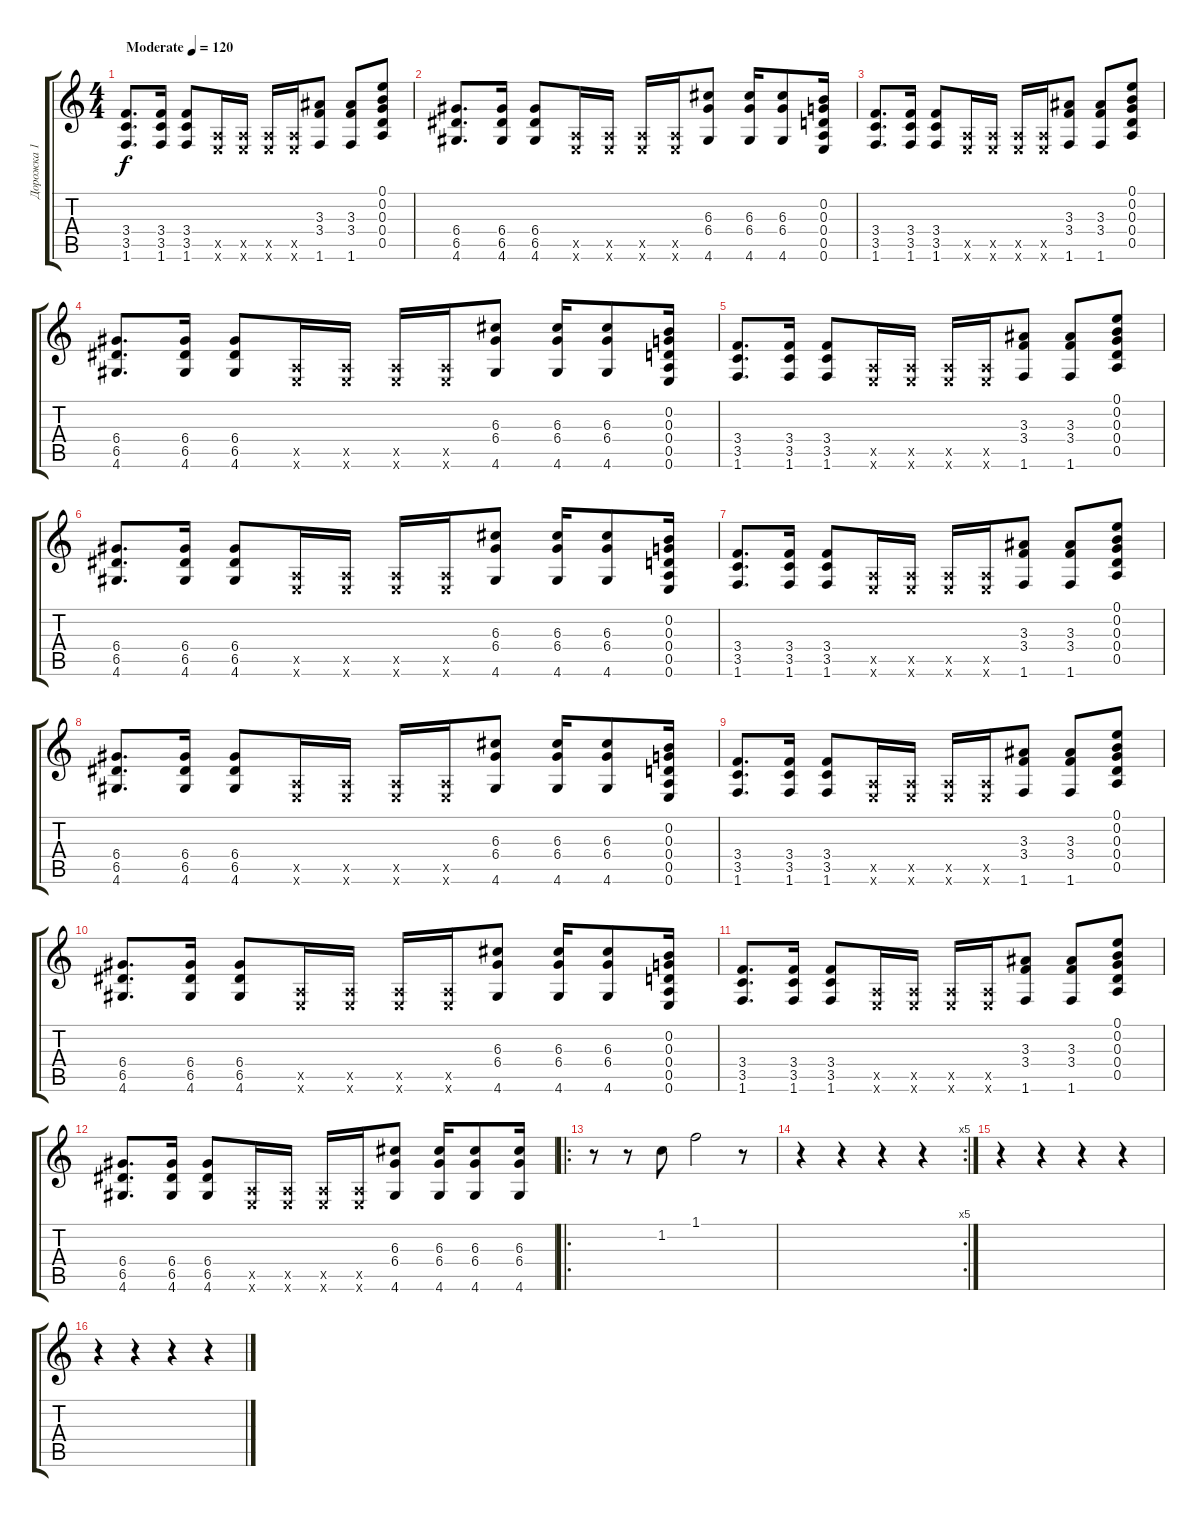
\track ("Дорожка 1" "Дорожка 1") {instrument electricguitarclean}
\staff {score tabs}
\tuning (E4 B3 G3 D3 A2 E2) {hide}
\ts (4 4)
\tempo (120 "Moderate")
\clef g2
\ks c
(3.4 3.5 1.6).8{d dy f instrument electricguitarclean} (3.4 3.5 1.6).16 (3.4 3.5 1.6).8 (0.5{x} 0.6{x}).16 (0.5{x} 0.6{x}).16 (0.5{x} 0.6{x}).16 (0.5{x} 0.6{x}).16 (3.3 3.4 1.6).8 (3.3 3.4 1.6).8 (0.1 0.2 0.3 0.4 0.5).8 |
(6.4 6.5 4.6).8{d} (6.4 6.5 4.6).16 (6.4 6.5 4.6).8 (0.5{x} 0.6{x}).16 (0.5{x} 0.6{x}).16 (0.5{x} 0.6{x}).16 (0.5{x} 0.6{x}).16 (6.3 6.4 4.6).8 (6.3 6.4 4.6).16 (6.3 6.4 4.6).8 (0.2 0.3 0.4 0.5 0.6).16 |
(3.4 3.5 1.6).8{d} (3.4 3.5 1.6).16 (3.4 3.5 1.6).8 (0.5{x} 0.6{x}).16 (0.5{x} 0.6{x}).16 (0.5{x} 0.6{x}).16 (0.5{x} 0.6{x}).16 (3.3 3.4 1.6).8 (3.3 3.4 1.6).8 (0.1 0.2 0.3 0.4 0.5).8 |
(6.4 6.5 4.6).8{d} (6.4 6.5 4.6).16 (6.4 6.5 4.6).8 (0.5{x} 0.6{x}).16 (0.5{x} 0.6{x}).16 (0.5{x} 0.6{x}).16 (0.5{x} 0.6{x}).16 (6.3 6.4 4.6).8 (6.3 6.4 4.6).16 (6.3 6.4 4.6).8 (0.2 0.3 0.4 0.5 0.6).16 |
(3.4 3.5 1.6).8{d} (3.4 3.5 1.6).16 (3.4 3.5 1.6).8 (0.5{x} 0.6{x}).16 (0.5{x} 0.6{x}).16 (0.5{x} 0.6{x}).16 (0.5{x} 0.6{x}).16 (3.3 3.4 1.6).8 (3.3 3.4 1.6).8 (0.1 0.2 0.3 0.4 0.5).8 |
(6.4 6.5 4.6).8{d} (6.4 6.5 4.6).16 (6.4 6.5 4.6).8 (0.5{x} 0.6{x}).16 (0.5{x} 0.6{x}).16 (0.5{x} 0.6{x}).16 (0.5{x} 0.6{x}).16 (6.3 6.4 4.6).8 (6.3 6.4 4.6).16 (6.3 6.4 4.6).8 (0.2 0.3 0.4 0.5 0.6).16 |
(3.4 3.5 1.6).8{d} (3.4 3.5 1.6).16 (3.4 3.5 1.6).8 (0.5{x} 0.6{x}).16 (0.5{x} 0.6{x}).16 (0.5{x} 0.6{x}).16 (0.5{x} 0.6{x}).16 (3.3 3.4 1.6).8 (3.3 3.4 1.6).8 (0.1 0.2 0.3 0.4 0.5).8 |
(6.4 6.5 4.6).8{d} (6.4 6.5 4.6).16 (6.4 6.5 4.6).8 (0.5{x} 0.6{x}).16 (0.5{x} 0.6{x}).16 (0.5{x} 0.6{x}).16 (0.5{x} 0.6{x}).16 (6.3 6.4 4.6).8 (6.3 6.4 4.6).16 (6.3 6.4 4.6).8 (0.2 0.3 0.4 0.5 0.6).16 |
(3.4 3.5 1.6).8{d} (3.4 3.5 1.6).16 (3.4 3.5 1.6).8 (0.5{x} 0.6{x}).16 (0.5{x} 0.6{x}).16 (0.5{x} 0.6{x}).16 (0.5{x} 0.6{x}).16 (3.3 3.4 1.6).8 (3.3 3.4 1.6).8 (0.1 0.2 0.3 0.4 0.5).8 |
(6.4 6.5 4.6).8{d} (6.4 6.5 4.6).16 (6.4 6.5 4.6).8 (0.5{x} 0.6{x}).16 (0.5{x} 0.6{x}).16 (0.5{x} 0.6{x}).16 (0.5{x} 0.6{x}).16 (6.3 6.4 4.6).8 (6.3 6.4 4.6).16 (6.3 6.4 4.6).8 (0.2 0.3 0.4 0.5 0.6).16 |
(3.4 3.5 1.6).8{d} (3.4 3.5 1.6).16 (3.4 3.5 1.6).8 (0.5{x} 0.6{x}).16 (0.5{x} 0.6{x}).16 (0.5{x} 0.6{x}).16 (0.5{x} 0.6{x}).16 (3.3 3.4 1.6).8 (3.3 3.4 1.6).8 (0.1 0.2 0.3 0.4 0.5).8 |
(6.4 6.5 4.6).8{d} (6.4 6.5 4.6).16 (6.4 6.5 4.6).8 (0.5{x} 0.6{x}).16 (0.5{x} 0.6{x}).16 (0.5{x} 0.6{x}).16 (0.5{x} 0.6{x}).16 (6.3 6.4 4.6).8 (6.3 6.4 4.6).16 (6.3 6.4 4.6).8 (6.3 6.4 4.6).16 |
\ro
r.8 r.8 1.2.8 1.1.2 r.8 |
\rc 5
r.4 r.4 r.4 r.4 |
r.4 r.4 r.4 r.4 |
r.4 r.4 r.4 r.4
